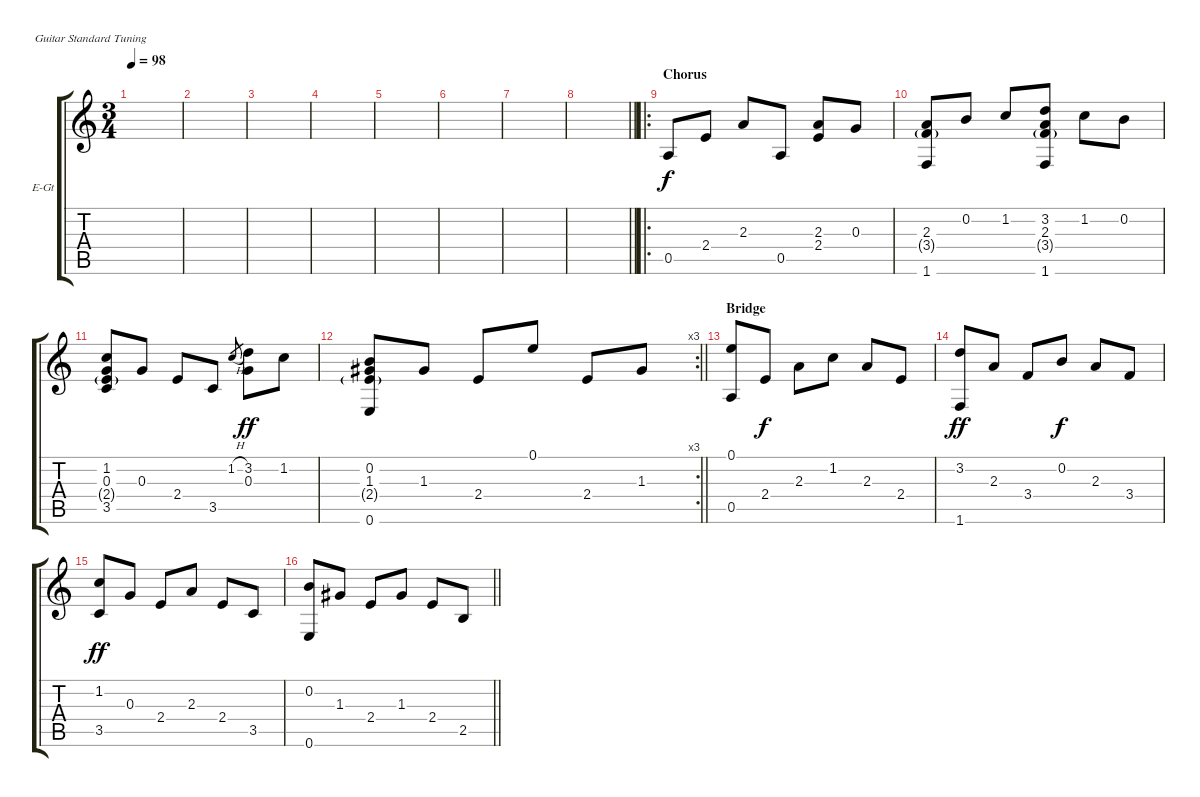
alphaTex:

\bracketExtendMode groupsimilarinstruments
\firstSystemTrackNameOrientation horizontal
\otherSystemsTrackNameOrientation horizontal
\track ("Overdub" "E-Gt") {instrument electricguitarclean}
\staff {score tabs}
\tuning (E4 B3 G3 D3 A2 E2)
\ts (3 4)
\tempo 98
\clef g2
\ks c
|
|
|
|
|
|
|
\barLineRight lightlight
|
\ro
\section ("" "Chorus")
0.5.8 2.4.8 2.3.8 0.5.8 (2.3 2.4).8 0.3.8 |
(2.3 3.4{g} 1.6).8 0.2.8 1.2.8 (3.2 2.3 3.4{g} 1.6).8 1.2.8 0.2.8 |
(1.2 0.3 2.4{g} 3.5).8 0.3.8 2.4.8 3.5.8 1.2{h}.8{gr dy f} (3.2 0.3).8{dy ff} 1.2.8 |
\rc 3
\barLineRight lightlight
(0.2 1.3 2.4{g} 0.6).8 1.3.8 2.4.8 0.1.8 2.4.8 1.3.8 |
\section ("" "Bridge")
(0.1 0.5).8 2.4.8{dy f} 2.3.8 1.2.8 2.3.8 2.4.8 |
(3.2 1.6).8{dy ff} 2.3.8 3.4.8 0.2.8{dy f} 2.3.8 3.4.8 |
(1.2 3.5).8{dy ff} 0.3.8 2.4.8 2.3.8 2.4.8 3.5.8 |
\barLineRight lightlight
(0.2 0.6).8 1.3.8 2.4.8 1.3.8 2.4.8 2.5.8
